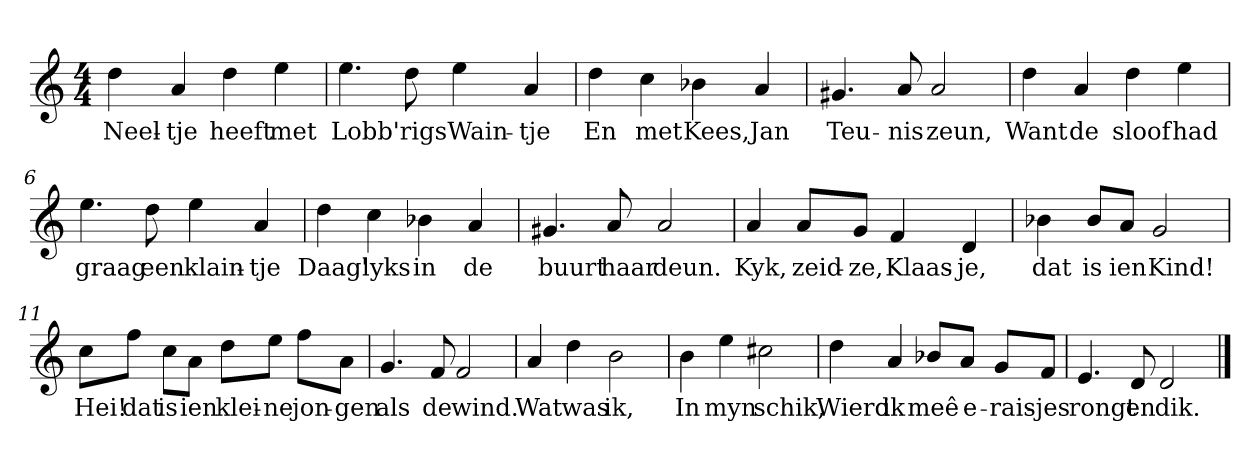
**kern	**text
*part1	*part1
*staff1	*staff1
*clefG2	*
*k[]	*
*C:	*
*M4/4	*
*MM120	*
=1	=1
4dd	Neel-
4a	-tje
4dd	heeft
4ee	met
=2	=2
4.ee	Lobb'
8dd	rigs
4ee	Wain-
4a	-tje
=3	=3
4dd	En
4cc	met
4b-X	Kees,
4a	Jan
=4	=4
4.g#X	Teu-
8a	-nis
2a	zeun,
=5	=5
4dd	Want
4a	de
4dd	sloof
4ee	had
=6	=6
4.ee	graag
8dd	een
4ee	klain-
4a	-tje
=7	=7
4dd	Daag'
4cc	lyks
4b-X	in
4a	de
=8	=8
4.g#X	buurt
8a	haar
2a	deun.
=9	=9
4a	Kyk,
8a/L	zeid-
8g/J	-ze,
4f	Klaas-
4d	-je,
=10	=10
4b-X	dat
8b-/L	is
8a/J	ien
2g	Kind!
=11	=11
8cc\L	Hei!
8ff\J	dat
8cc\L	is
8a\J	ien
8dd\L	klei-
8ee\J	-ne
8ff\L	jon-
8a\J	-gen
=12	=12
4.g	als
8f	de
2f	wind.
=13	=13
4a	Wat
4dd	was
2b	ik,
=14	=14
4b	In
4ee	myn
2cc#X	schik,
=15	=15
4dd	Wierd
4a	ik
8b-X/L	meê
8a/J	e-
8g/L	-rais-
8f/J	-jes
=16	=16
4.e	rongt
8d	en
2d	dik.
==	==
*-	*-
